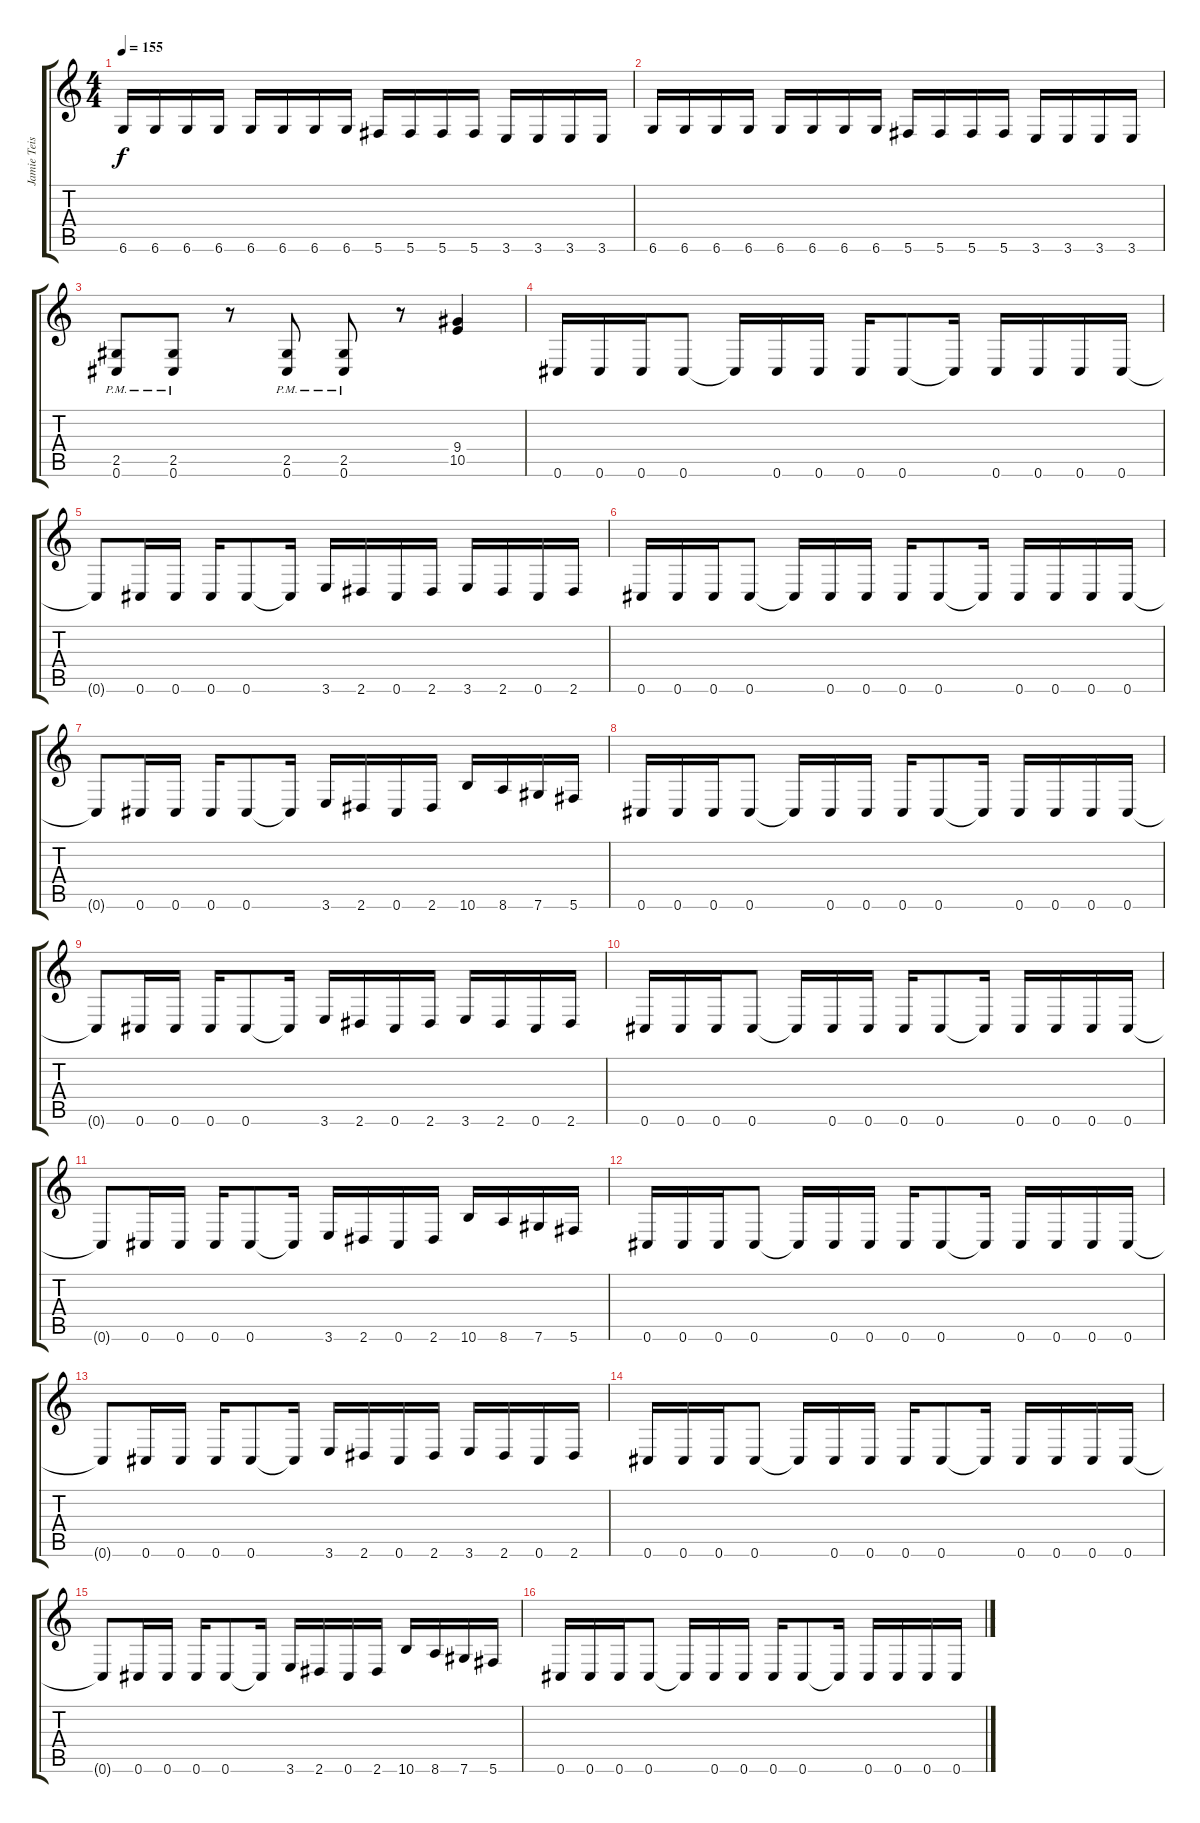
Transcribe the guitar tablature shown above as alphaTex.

\track ("Jamie Teissere" "Jamie Teis") {instrument distortionguitar}
\staff {score tabs}
\tuning (Db4 Ab3 E3 B2 Gb2 Db2) {hide}
\ts (4 4)
\tempo 155
\clef g2
\ks c
6.6.16{dy f} 6.6.16 6.6.16 6.6.16 6.6.16 6.6.16 6.6.16 6.6.16 5.6.16 5.6.16 5.6.16 5.6.16 3.6.16 3.6.16 3.6.16 3.6.16 |
6.6.16 6.6.16 6.6.16 6.6.16 6.6.16 6.6.16 6.6.16 6.6.16 5.6.16 5.6.16 5.6.16 5.6.16 3.6.16 3.6.16 3.6.16 3.6.16 |
(2.5{pm} 0.6{pm}).8 (2.5{pm} 0.6{pm}).8 r.8 (2.5{pm} 0.6{pm}).8 (2.5{pm} 0.6{pm}).8 r.8 (9.4 10.5).4 |
0.6.16 0.6.16 0.6.16 0.6.8 0.6{t}.16 0.6.16 0.6.16 0.6.16 0.6.8 0.6{t}.16 0.6.16 0.6.16 0.6.16 0.6.16 |
0.6{t}.8 0.6.16 0.6.16 0.6.16 0.6.8 0.6{t}.16 3.6.16 2.6.16 0.6.16 2.6.16 3.6.16 2.6.16 0.6.16 2.6.16 |
0.6.16 0.6.16 0.6.16 0.6.8 0.6{t}.16 0.6.16 0.6.16 0.6.16 0.6.8 0.6{t}.16 0.6.16 0.6.16 0.6.16 0.6.16 |
0.6{t}.8 0.6.16 0.6.16 0.6.16 0.6.8 0.6{t}.16 3.6.16 2.6.16 0.6.16 2.6.16 10.6.16 8.6.16 7.6.16 5.6.16 |
0.6.16 0.6.16 0.6.16 0.6.8 0.6{t}.16 0.6.16 0.6.16 0.6.16 0.6.8 0.6{t}.16 0.6.16 0.6.16 0.6.16 0.6.16 |
0.6{t}.8 0.6.16 0.6.16 0.6.16 0.6.8 0.6{t}.16 3.6.16 2.6.16 0.6.16 2.6.16 3.6.16 2.6.16 0.6.16 2.6.16 |
0.6.16 0.6.16 0.6.16 0.6.8 0.6{t}.16 0.6.16 0.6.16 0.6.16 0.6.8 0.6{t}.16 0.6.16 0.6.16 0.6.16 0.6.16 |
0.6{t}.8 0.6.16 0.6.16 0.6.16 0.6.8 0.6{t}.16 3.6.16 2.6.16 0.6.16 2.6.16 10.6.16 8.6.16 7.6.16 5.6.16 |
0.6.16 0.6.16 0.6.16 0.6.8 0.6{t}.16 0.6.16 0.6.16 0.6.16 0.6.8 0.6{t}.16 0.6.16 0.6.16 0.6.16 0.6.16 |
0.6{t}.8 0.6.16 0.6.16 0.6.16 0.6.8 0.6{t}.16 3.6.16 2.6.16 0.6.16 2.6.16 3.6.16 2.6.16 0.6.16 2.6.16 |
0.6.16 0.6.16 0.6.16 0.6.8 0.6{t}.16 0.6.16 0.6.16 0.6.16 0.6.8 0.6{t}.16 0.6.16 0.6.16 0.6.16 0.6.16 |
0.6{t}.8 0.6.16 0.6.16 0.6.16 0.6.8 0.6{t}.16 3.6.16 2.6.16 0.6.16 2.6.16 10.6.16 8.6.16 7.6.16 5.6.16 |
0.6.16 0.6.16 0.6.16 0.6.8 0.6{t}.16 0.6.16 0.6.16 0.6.16 0.6.8 0.6{t}.16 0.6.16 0.6.16 0.6.16 0.6.16
